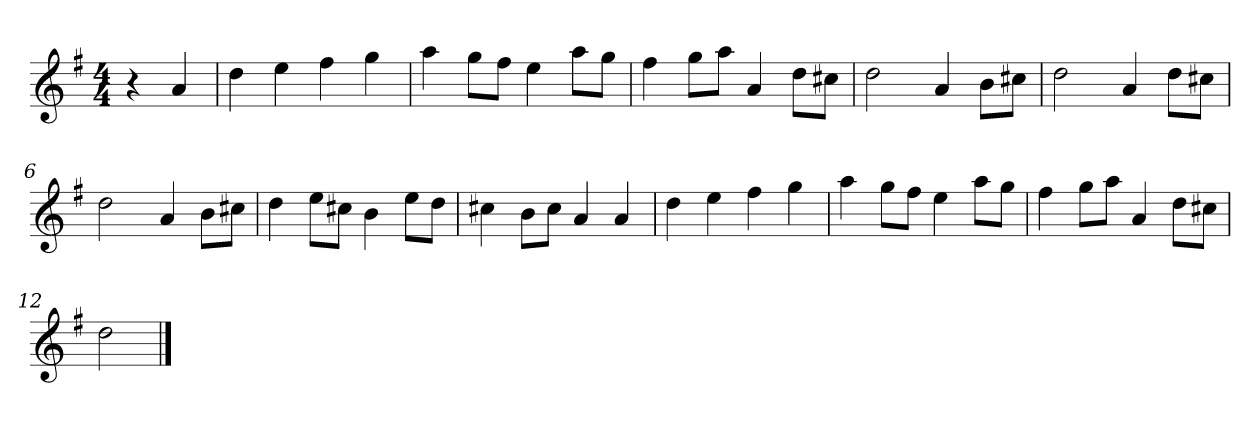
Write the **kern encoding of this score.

**kern
*part1
*staff1
*k[f#]
*M4/4
*MM120
=
4r
4a
=1
4dd
4ee
4ff#
4gg
=2
4aa
8ggL
8ff#J
4ee
8aaL
8ggJ
=3
4ff#
8ggL
8aaJ
4a
8ddL
8cc#XJ
=4
2dd
4a
8bL
8cc#XJ
=5
2dd
4a
8ddL
8cc#XJ
=6
2dd
4a
8bL
8cc#XJ
=7
4dd
8eeL
8cc#XJ
4b
8eeL
8ddJ
=8
4cc#X
8bL
8cc#J
4a
4a
=9
4dd
4ee
4ff#
4gg
=10
4aa
8ggL
8ff#J
4ee
8aaL
8ggJ
=11
4ff#
8ggL
8aaJ
4a
8ddL
8cc#XJ
=12
2dd
==
*-
